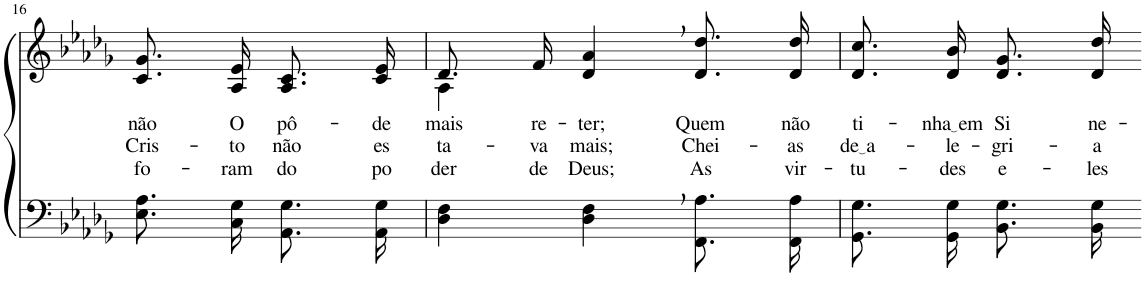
**kern	**kern	**text	**text	**text
*part2	*part1	*part1	*part1	*part1
*staff2	*staff1	*staff1	*staff1	*staff1
*I"Parte III e IV	*I"Parte I e II	*	*	*
!!LO:PB:g=z
*clefF4	*clefG2	*	*	*
*Trd-1c-2	*Trd-1c-2	*	*	*
*k[b-e-a-d-g-]	*k[b-e-a-d-g-]	*	*	*
*M3/4	*M3/4	*	*	*
=16	=16	=16	=16	=16
!	!	!LO:LY:b	!LO:LY:b	!LO:LY:b
8.E-\ 8.A-\L	8.c/ 8.g-/L	não	Cris-	fo-
!	!	!LO:LY:b	!LO:LY:b	!LO:LY:b
16C\ 16G-\Jk	16A-/ 16e-/Jk	O	-to	-ram
!	!	!LO:LY:b	!LO:LY:b	!LO:LY:b
8.AA-\ 8.G-\L	8.A-/ 8.c/L	pô-	não	do
!	!	!LO:LY:b	!LO:LY:b	!LO:LY:b
16AA-\ 16G-\Jk	16c/ 16e-/Jk	-de	es-	po-
=17	=17	=17	=17	=17
*	*^	*	*	*
!	!	!	!LO:LY:b	!LO:LY:b	!LO:LY:b
4D-\ 4F\	8.d-/L	4A-\	mais	-ta-	-der
!	!	!	!LO:LY:b	!LO:LY:b	!LO:LY:b
.	16f/Jk	.	re-	-va	de
!	!	!	!LO:LY:b	!LO:LY:b	!LO:LY:b
4D-\, 4F\,	4d-/, 4a-/,	2ryy	-ter;	mais;	Deus;
!	!	!	!LO:LY:b	!LO:LY:b	!LO:LY:b
8.FF/ 8.A-/L	8.d-/ 8.dd-/L	.	Quem	Chei-	As
!	!	!	!LO:LY:b	!LO:LY:b	!LO:LY:b
16FF/ 16A-/Jk	16d-/ 16dd-/Jk	.	não	-as	vir-
*	*v	*v	*	*	*
=18	=18	=18	=18	=18
!	!	!LO:LY:b	!LO:LY:b	!LO:LY:b
8.GG-/ 8.G-/L	8.d-/ 8.cc/L	ti-	de a	-tu-
!	!	!LO:LY:b	!LO:LY:b	!LO:LY:b
16GG-/ 16G-/Jk	16d-/ 16b-/Jk	nha em	-le-	-des
!	!	!LO:LY:b	!LO:LY:b	!LO:LY:b
8.BB-\ 8.G-\L	8.d-/ 8.g-/L	Si	-gri-	e-
!	!	!LO:LY:b	!LO:LY:b	!LO:LY:b
16BB-\ 16G-\Jk	16d-/ 16dd-/Jk	ne-	-a	-les
=-	=-	=-	=-	=-
*-	*-	*-	*-	*-
